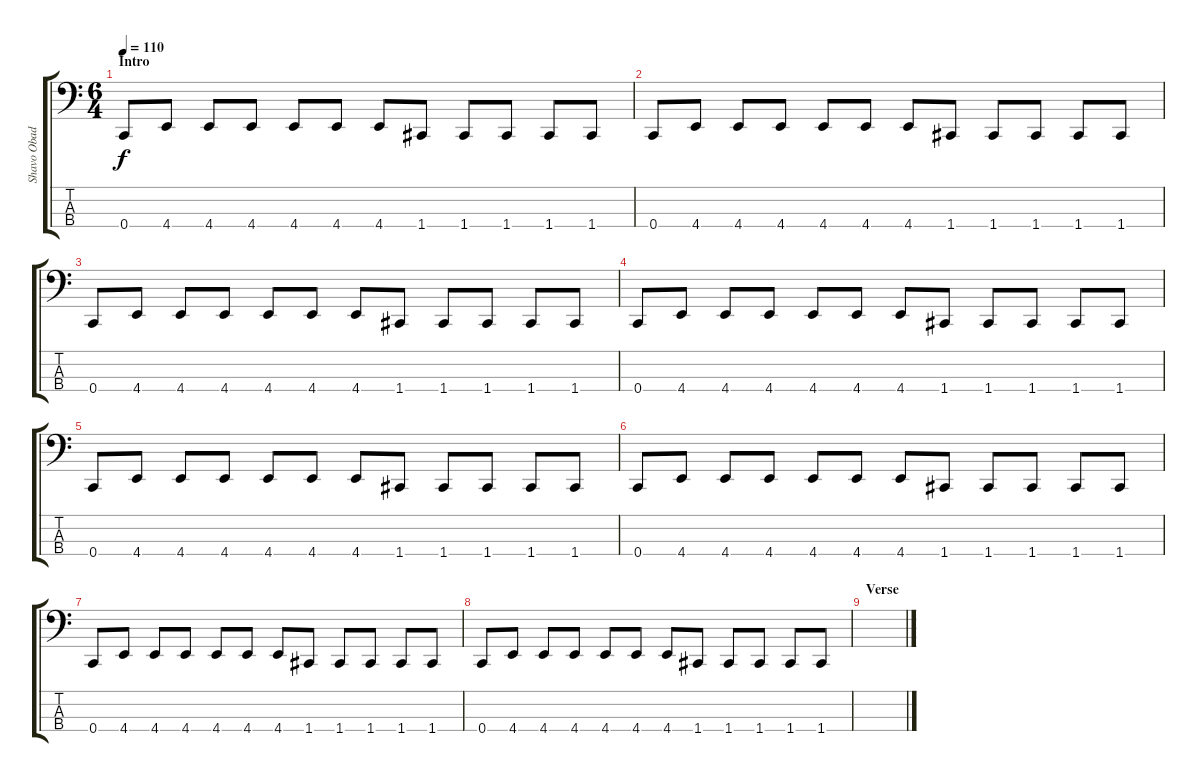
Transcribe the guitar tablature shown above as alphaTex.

\track ("Shavo Obadijan - Intro" "Shavo Obad") {instrument electricbasspick}
\staff {score tabs}
\tuning (F2 C2 G1 C1) {hide}
\ts (6 4)
\section ("" "Intro")
\tempo 110
\clef f4
\ks c
0.4.8{dy f instrument electricbasspick} 4.4.8 4.4.8 4.4.8 4.4.8 4.4.8 4.4.8 1.4.8 1.4.8 1.4.8 1.4.8 1.4.8 |
0.4.8 4.4.8 4.4.8 4.4.8 4.4.8 4.4.8 4.4.8 1.4.8 1.4.8 1.4.8 1.4.8 1.4.8 |
0.4.8 4.4.8 4.4.8 4.4.8 4.4.8 4.4.8 4.4.8 1.4.8 1.4.8 1.4.8 1.4.8 1.4.8 |
0.4.8 4.4.8 4.4.8 4.4.8 4.4.8 4.4.8 4.4.8 1.4.8 1.4.8 1.4.8 1.4.8 1.4.8 |
0.4.8 4.4.8 4.4.8 4.4.8 4.4.8 4.4.8 4.4.8 1.4.8 1.4.8 1.4.8 1.4.8 1.4.8 |
0.4.8 4.4.8 4.4.8 4.4.8 4.4.8 4.4.8 4.4.8 1.4.8 1.4.8 1.4.8 1.4.8 1.4.8 |
0.4.8 4.4.8 4.4.8 4.4.8 4.4.8 4.4.8 4.4.8 1.4.8 1.4.8 1.4.8 1.4.8 1.4.8 |
0.4.8 4.4.8 4.4.8 4.4.8 4.4.8 4.4.8 4.4.8 1.4.8 1.4.8 1.4.8 1.4.8 1.4.8 |
\section ("" "Verse")
